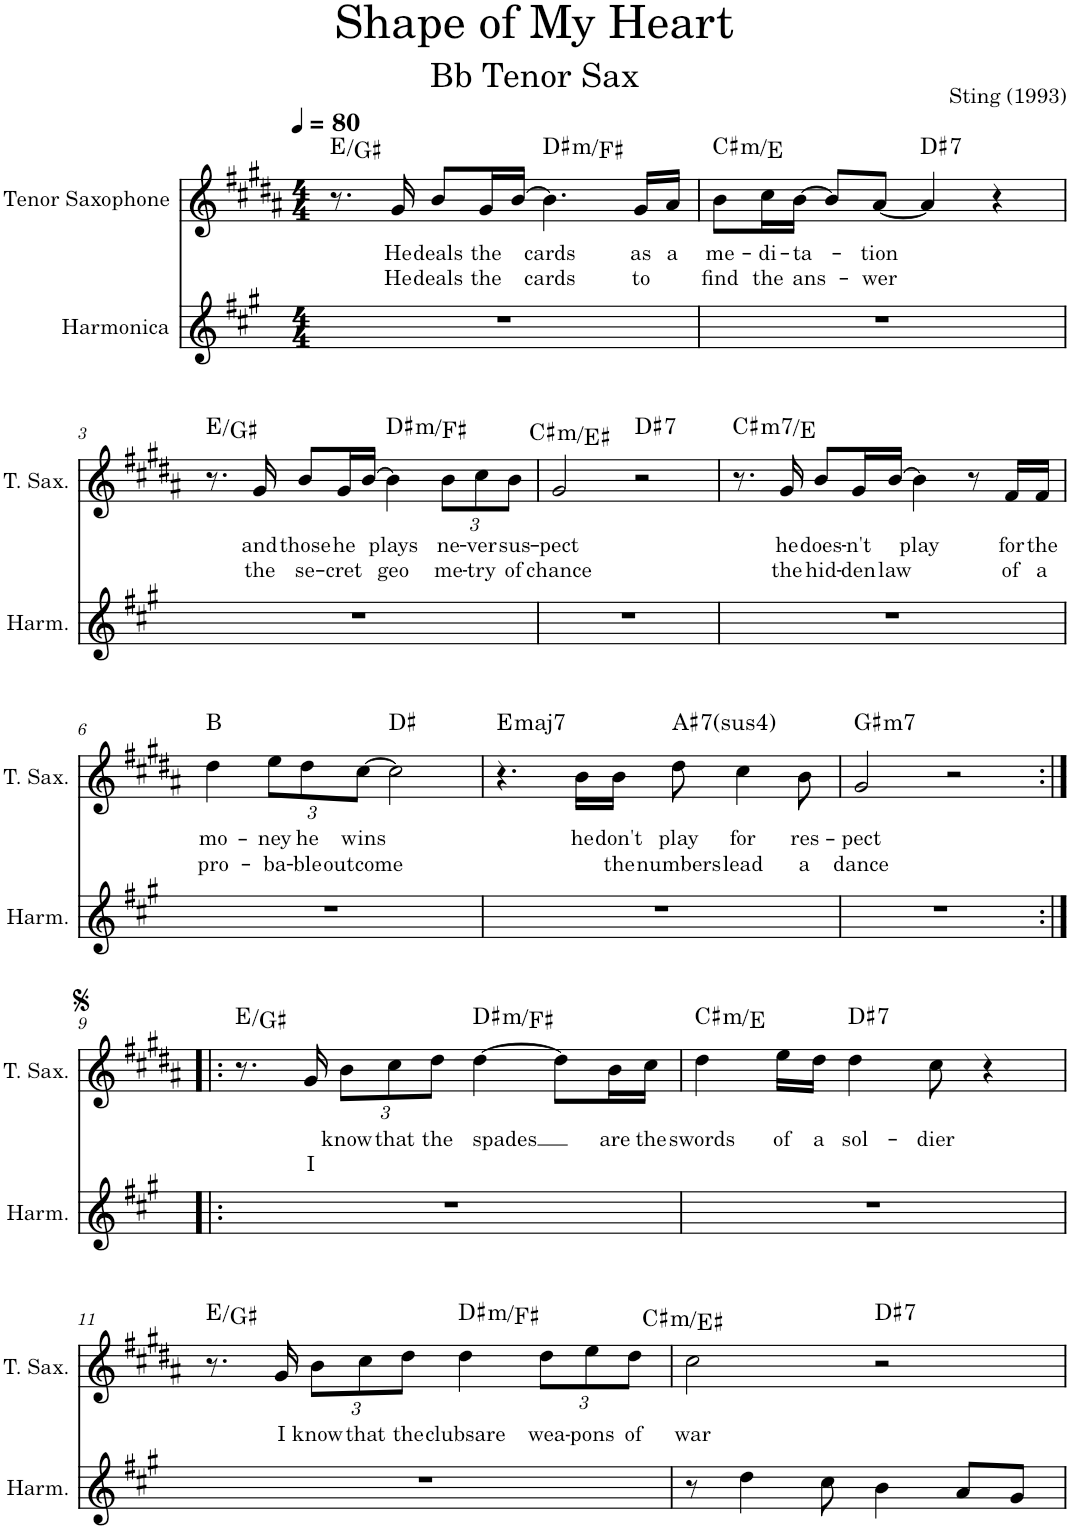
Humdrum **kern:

**kern	**kern	**text	**text	**harte
*part2	*part1	*part1	*part1	*part1
*staff2	*staff1	*staff1	*staff1	*
*I"Harmonica	*I"Tenor Saxophone	*	*	*
*I'Harm.	*I'T. Sax.	*	*	*
*clefG2	*clefG2	*	*	*
*	*Trd8c14	*	*	*
*k[f#c#g#]	*k[f#c#g#d#a#]	*	*	*
*M4/4	*M4/4	*	*	*
*MM80	*MM80	*	*	*
=1	=1	=1	=1	=1
1r	8.r	.	.	E:maj/3
!	!	!LO:LY:b	!LO:LY:b	!
.	16g#/	He	He	.
!	!	!LO:LY:b	!LO:LY:b	!
.	8b/L	deals	deals	.
!	!	!LO:LY:b	!LO:LY:b	!
.	16g#/L	the	the	.
.	[>16b/JJ	.	.	.
!	!	!LO:LY:b	!LO:LY:b	!LO:H:kt=m
.	4.b\]	cards	cards	D#:min/b3
!	!	!LO:LY:b	!LO:LY:b	!
.	16g#/LL	as	to	.
!	!	!LO:LY:b	!	!
.	16a#/JJ	a	.	.
=2	=2	=2	=2	=2
!	!	!LO:LY:b	!LO:LY:b	!LO:H:kt=m
1r	8b\L	me-	find	C#:min/b3
!	!	!LO:LY:b	!LO:LY:b	!
.	16cc#\L	-di-	the	.
!	!	!LO:LY:b	!LO:LY:b	!
.	[>16b\JJ	-ta-	ans-	.
.	8b/L]	.	.	.
!	!	!LO:LY:b	!LO:LY:b	!
.	[<8a#/J	-tion	-wer	.
!	!	!	!	!LO:H:kt=7
.	4a#/]	.	.	D#:7
.	4r	.	.	.
!!LO:LB:g=z
=3	=3	=3	=3	=3
1r	8.r	.	.	E:maj/3
!	!	!LO:LY:b	!LO:LY:b	!
.	16g#/	and	the	.
!	!	!LO:LY:b	!LO:LY:b	!
.	8b/L	those	se-	.
!	!	!LO:LY:b	!LO:LY:b	!
.	16g#/L	he	-cret	.
.	[>16b/JJ	.	.	.
!	!	!LO:LY:b	!LO:LY:b	!LO:H:kt=m
.	4b\]	plays	geo	D#:min/b3
*	*Xbrackettup	*	*	*
!	!	!LO:LY:b	!LO:LY:b	!
.	12b\L	ne-	me-	.
!	!	!LO:LY:b	!LO:LY:b	!
.	12cc#\	-ver	-try	.
!	!	!LO:LY:b	!LO:LY:b	!
.	12b\J	sus-	of	.
=4	=4	=4	=4	=4
!	!	!LO:LY:b	!LO:LY:b	!
*	*^	*	*	*
1r	2g#/	8ryy	-pect	chance	.
!	!	!	!	!	!LO:H:kt=m
.	.	2..ryy	.	.	C#:min/3
!	!	!	!	!	!LO:H:kt=7
.	2r	.	.	.	D#:7
=5	=5	=5	=5	=5	=5
!	!	!	!	!	!LO:H:kt=m7
*	*v	*v	*	*	*
1r	8.r	.	.	C#:min7/b3
!	!	!LO:LY:b	!LO:LY:b	!
.	16g#/	he	the	.
!	!	!LO:LY:b	!LO:LY:b	!
.	8b/L	does-	hid-	.
!	!	!LO:LY:b	!LO:LY:b	!
.	16g#/L	-n't	-den	.
!	!	!	!LO:LY:b	!
.	[>16b/JJ	.	law	.
!	!	!LO:LY:b	!	!
.	4b\]	play	.	.
.	8r	.	.	.
!	!	!LO:LY:b	!LO:LY:b	!
.	16f#/LL	for	of	.
!	!	!LO:LY:b	!LO:LY:b	!
.	16f#/JJ	the	a	.
!!LO:LB:g=z
=6	=6	=6	=6	=6
!	!	!LO:LY:b	!LO:LY:b	!
1r	4dd#\	mo-	pro-	B:maj
!	!	!LO:LY:b	!LO:LY:b	!
.	12ee\L	-ney	-ba-	.
!	!	!LO:LY:b	!LO:LY:b	!
.	12dd#\	he	-ble	.
!	!	!LO:LY:b	!LO:LY:b	!
.	[12cc#\J	wins	outcome	.
.	2cc#\]	.	.	D#:maj
=7	=7	=7	=7	=7
!	!	!	!	!LO:H:kt=maj7
1r	4.r	.	.	E:maj7
!	!	!LO:LY:b	!	!
.	16b\LL	he	.	.
!	!	!LO:LY:b	!LO:LY:b	!
.	16b\JJ	don't	the	.
!	!	!LO:LY:b	!LO:LY:b	!LO:H:kt=74
.	8dd#\	play	numbers	A#:sus4(7)
!	!	!LO:LY:b	!LO:LY:b	!
.	4cc#\	for	lead	.
!	!	!LO:LY:b	!LO:LY:b	!
.	8b\	res-	a	.
=8	=8	=8	=8	=8
!	!	!LO:LY:b	!LO:LY:b	!LO:H:kt=m7
1r	2g#/	-pect	dance	G#:min7
.	2r	.	.	.
!!LO:LB:g=z
=9:|!|:	=9:|!|:	=9:|!|:	=9:|!|:	=9:|!|:
1r	8.r	.	.	E:maj/3
!	!	!	!LO:LY:b	!
.	16g#/	.	I	.
!	!	!LO:LY:b	!	!
.	12b\L	know	.	.
!	!	!LO:LY:b	!	!
.	12cc#\	that	.	.
!	!	!LO:LY:b	!	!
.	12dd#\J	the	.	.
!	!	!LO:LY:b	!	!LO:H:kt=m
.	[>4dd#\	spades	.	D#:min/b3
.	8dd#\L]	.	.	.
!	!	!LO:LY:b	!	!
.	16b\L	are	.	.
!	!	!LO:LY:b	!	!
.	16cc#\JJ	the	.	.
=10	=10	=10	=10	=10
!	!	!LO:LY:b	!	!LO:H:kt=m
1r	4dd#\	swords	.	C#:min/b3
!	!	!LO:LY:b	!	!
.	16ee\LL	of	.	.
!	!	!LO:LY:b	!	!
.	16dd#\JJ	a	.	.
!	!	!LO:LY:b	!	!LO:H:kt=7
.	4dd#\	sol-	.	D#:7
!	!	!LO:LY:b	!	!
.	8cc#\	-dier	.	.
.	4r	.	.	.
!!LO:LB:g=z
=11	=11	=11	=11	=11
1r	8.r	.	.	E:maj/3
!	!	!LO:LY:b	!	!
.	16g#/	I	.	.
!	!	!LO:LY:b	!	!
.	12b\L	know	.	.
!	!	!LO:LY:b	!	!
.	12cc#\	that	.	.
!	!	!LO:LY:b	!	!
.	12dd#\J	the	.	.
!	!	!LO:LY:b	!	!LO:H:kt=m
.	4dd#\	clubsare	.	D#:min/b3
!	!	!LO:LY:b	!	!
.	12dd#\L	wea-	.	.
!	!	!LO:LY:b	!	!
.	12ee\	-pons	.	.
!	!	!LO:LY:b	!	!
.	12dd#\J	of	.	.
=12	=12	=12	=12	=12
!	!	!LO:LY:b	!	!LO:H:kt=m
8r	2cc#\	war	.	C#:min/3
4dd\	.	.	.	.
8cc#\	.	.	.	.
!	!	!	!	!LO:H:kt=7
4b\	2r	.	.	D#:7
8a/L	.	.	.	.
8g#/J	.	.	.	.
=	=	=	=	=
*-	*-	*-	*-	*-
